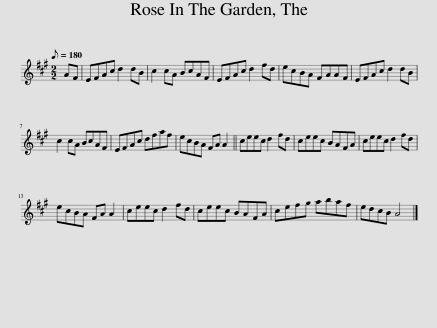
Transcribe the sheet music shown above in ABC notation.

X:1
L:1/8
Q:1/8=180
M:2/2
I:linebreak $
K:A
V:1 treble
V:1
 AF | EFAc d2 dB | c2 cA BcAF | EFAc d2 fd | ecBA FAAF | %5
 EFAc d2 dB |$ c2 cA BcAF | EFAc dfaf | ecBA FA A2 || ceec d2 fd | %10
 ceec BAFA | ceec d2 fd |$ ecBA FA A2 | ceec d2 fd | ceec BAFA | %15
 cefg abaf | edcB A4 |] %17
